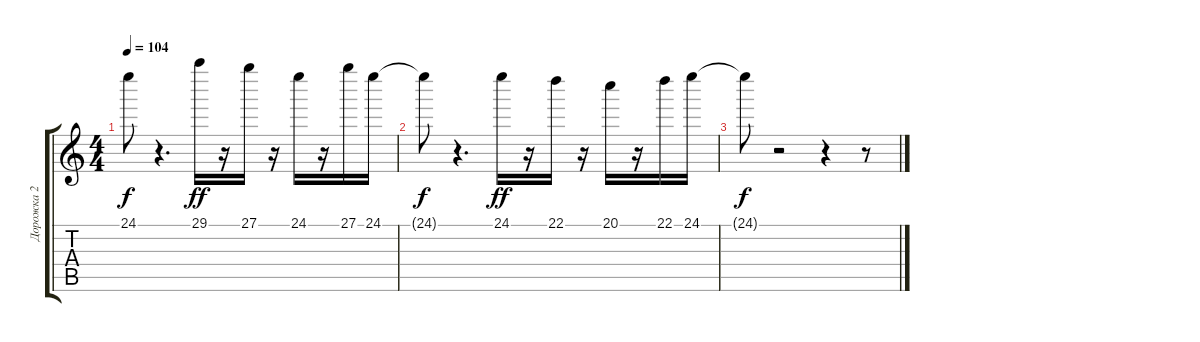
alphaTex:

\track ("Дорожка 2" "Дорожка 2") {instrument acousticguitarsteel}
\staff {score tabs}
\tuning (E4 B3 G3 D3 A2 E2) {hide}
\ts (4 4)
\tempo 104
\clef g2
\ks c
24.1{t}.8{dy f} r.4{d} 29.1.16{dy ff} r.16 27.1.16 r.16 24.1.16 r.16 27.1.16 24.1.16 |
24.1{t}.8{dy f} r.4{d} 24.1.16{dy ff} r.16 22.1.16 r.16 20.1.16 r.16 22.1.16 24.1.16 |
24.1{t}.8{dy f} r.2 r.4 r.8
